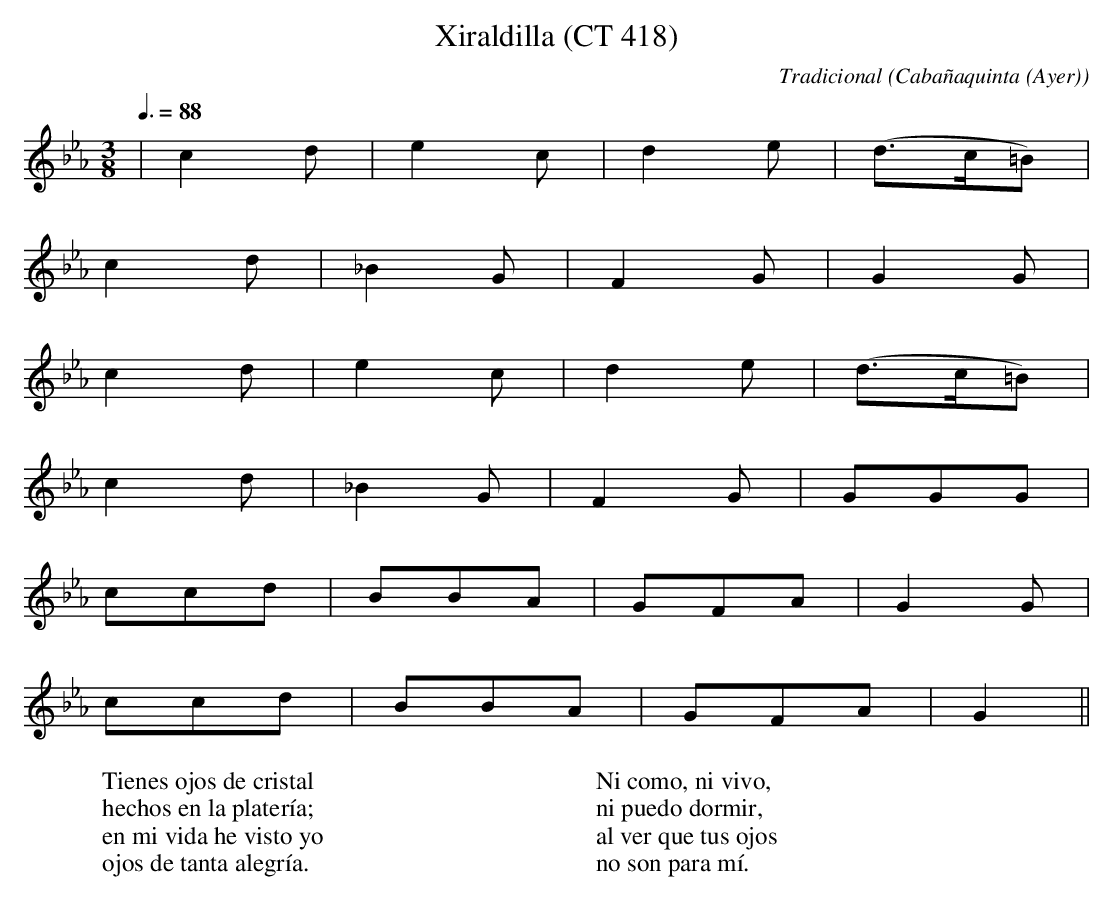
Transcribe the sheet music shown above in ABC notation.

X:1
T:Xiraldilla (CT 418)
C:Tradicional
O:Cabañaquinta (Ayer)
M:3/8
L:1/8
Q:3/8=88
K:Cm
|c2 d|e2 c|d2 e|(d>c=B)|
c2 d|_B2 G|F2 G|G2 G|
c2 d|e2 c|d2 e|(d>c=B)|
c2 d|_B2 G|F2 G|GGG|
ccd|BBA|GFA|G2 G|
ccd|BBA|GFA|G2 ||
W:Tienes ojos de cristal
W:hechos en la platería;
W:en mi vida he visto yo
W:ojos de tanta alegría.
W:
W:Ni como, ni vivo,
W:ni puedo dormir,
W:al ver que tus ojos
W:no son para mí.
W:
